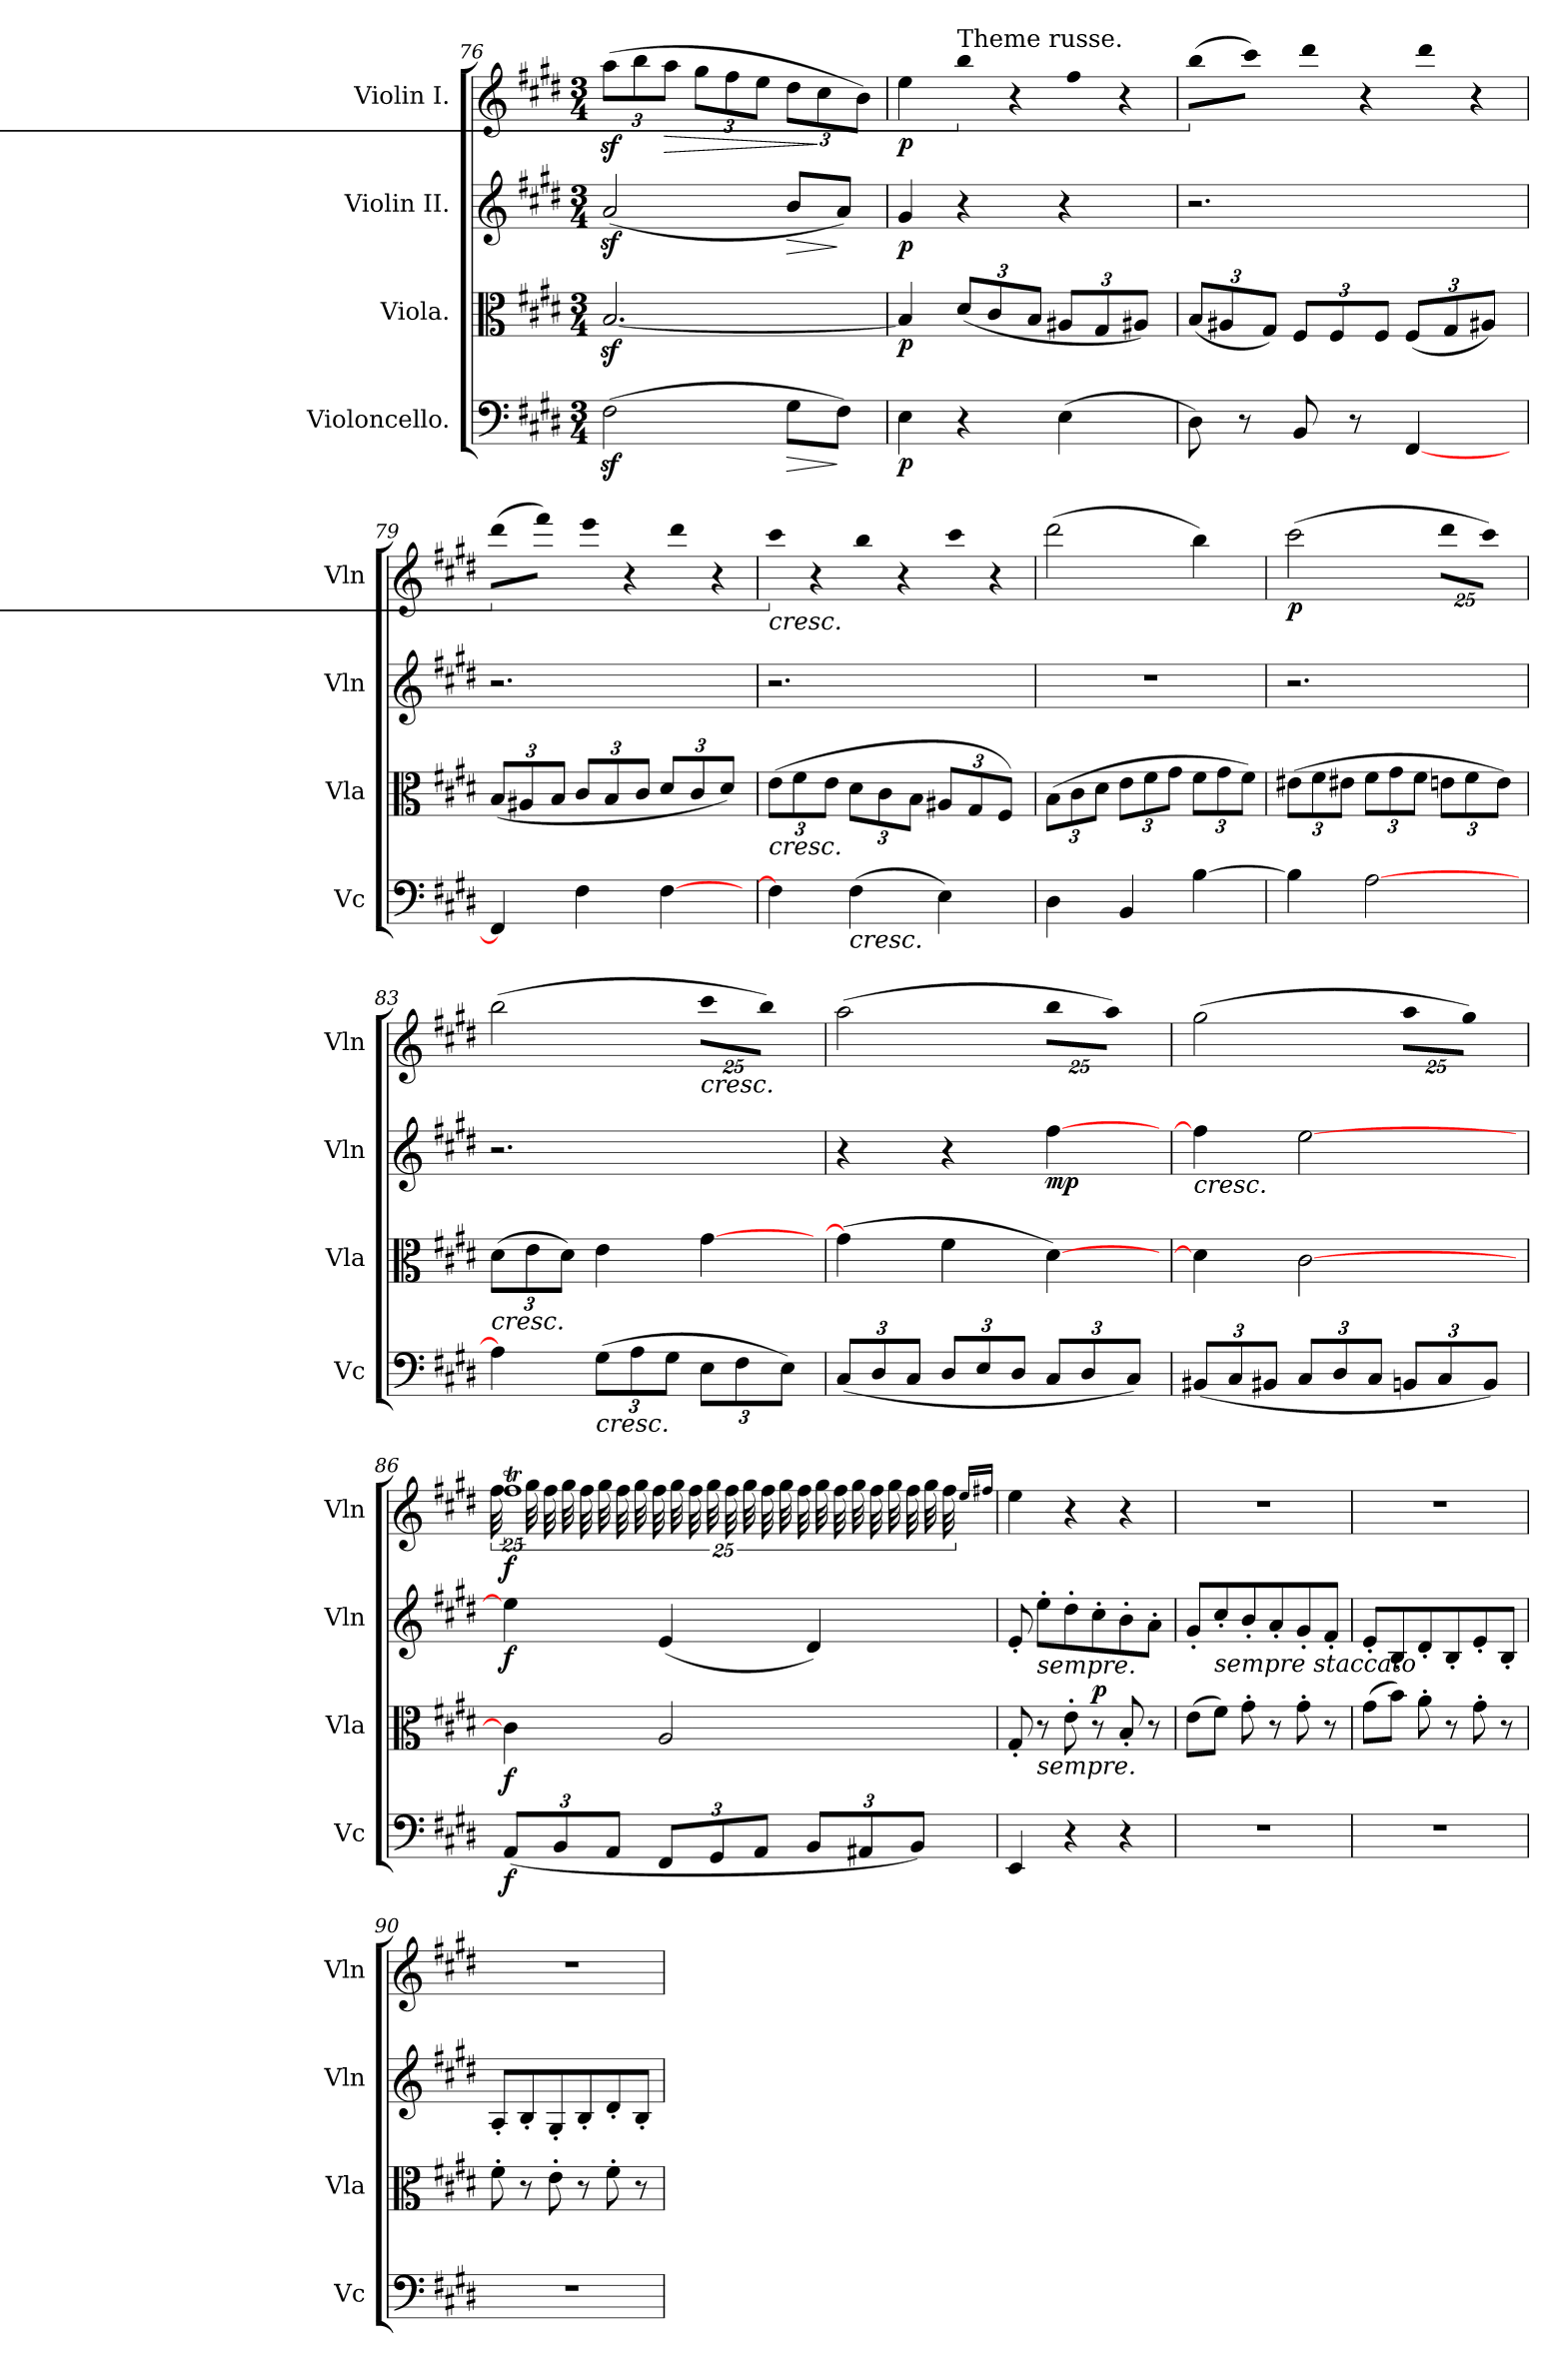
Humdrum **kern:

**kern	**dynam	**kern	**dynam	**kern	**dynam	**kern	**dynam
*part4	*part4	*part3	*part3	*part2	*part2	*part1	*part1
*staff4	*staff4	*staff3	*staff3	*staff2	*staff2	*staff1	*staff1
*I"Violoncello.	*	*I"Viola.	*	*I"Violin II.	*	*I"Violin I.	*
*I'Vc	*	*I'Vla	*	*I'Vln	*	*I'Vln	*
*clefF4	*	*clefC3	*	*clefG2	*	*clefG2	*
*k[f#c#g#d#]	*	*k[f#c#g#d#]	*	*k[f#c#g#d#]	*	*k[f#c#g#d#]	*
*E:	*	*E:	*	*E:	*	*E:	*
*M3/4	*	*M3/4	*	*M3/4	*	*M3/4	*
=76	=76	=76	=76	=76	=76	=76	=76
(2F#z<\	.	[2.Bz</	.	(2az</	.	(12aaz<\L	.
.	.	.	.	.	.	12bb\	.
!	!	!	!	!	!	!	!LO:HP:b
.	.	.	.	.	.	12aa\J	>
.	.	.	.	.	.	12gg#\L	.
.	.	.	.	.	.	12ff#\	.
.	.	.	.	.	.	12ee\J	.
!	!LO:HP:b	!	!	!	!LO:HP:b	!	!
8G#\L	>	.	.	8b/L	>	12dd#\L	.
.	.	.	.	.	.	12cc#\	]
8F#\J)	]	.	.	8a/J)	]	.	.
.	.	.	.	.	.	12b\J)	.
=77	=77	=77	=77	=77	=77	=77	=77
!	!LO:DY:b	!	!LO:DY:b	!	!LO:DY:b	!	!LO:DY:b
4E\	p	4B/]	p	4g#/	p	4ee\	p
!	!	!	!	!	!	!LO:TX:a:t=Theme russe.	!
!	!	!	!	!	!	!LO:N:vis=8	!
4r	.	(<12d#/L	.	4r	.	100%13bb\	.
.	.	12c#/	.	.	.	.	.
!	!	!	!	!	!	!LO:N:vis=8	!
.	.	.	.	.	.	100%13r	.
.	.	12B/J	.	.	.	.	.
(4E\	.	12A#X/L	.	4r	.	.	.
!	!	!	!	!	!	!LO:N:vis=8	!
.	.	.	.	.	.	100%13ff#\	.
.	.	12G#/	.	.	.	.	.
!	!	!	!	!	!	!LO:N:vis=8	!
.	.	.	.	.	.	100%13r	.
.	.	12A#X/J)	.	.	.	.	.
50ryy	.	50ryy	.	50ryy	.	.	.
!!LO:LB:g=z
=78	=78	=78	=78	=78	=78	=78	=78
!	!	!	!	!	!	!LO:N:vis=8	!
8D#\)	.	(12B/L	.	2.r	.	(100%13bb\L	.
.	.	12A#X/	.	.	.	.	.
8r	.	.	.	.	.	.	.
!	!	!	!	!	!	!LO:N:vis=8	!
.	.	.	.	.	.	100%13ccc#\J)	.
.	.	12G#/J)	.	.	.	.	.
8BB/	.	12F#/L	.	.	.	.	.
!	!	!	!	!	!	!LO:N:vis=8	!
.	.	.	.	.	.	100%13ddd#\	.
.	.	12F#/	.	.	.	.	.
8r	.	.	.	.	.	.	.
!	!	!	!	!	!	!LO:N:vis=8	!
.	.	.	.	.	.	100%13r	.
.	.	12F#/J	.	.	.	.	.
[4FF#/	.	(12F#/L	.	.	.	.	.
!	!	!	!	!	!	!LO:N:vis=8	!
.	.	.	.	.	.	100%13ddd#\	.
.	.	12G#/	.	.	.	.	.
!	!	!	!	!	!	!LO:N:vis=8	!
.	.	.	.	.	.	100%13r	.
.	.	12A#X/J)	.	.	.	.	.
100%3ryy	.	100%3ryy	.	100%3ryy	.	.	.
=79	=79	=79	=79	=79	=79	=79	=79
!	!	!	!	!	!	!LO:N:vis=8	!
4FF#/]	.	(<12B/L	.	2.r	.	(100%13ddd#\L	.
.	.	12A#X/	.	.	.	.	.
!	!	!	!	!	!	!LO:N:vis=8	!
.	.	.	.	.	.	100%13fff#\J)	.
.	.	12B/J	.	.	.	.	.
4F#\	.	12c#/L	.	.	.	.	.
!	!	!	!	!	!	!LO:N:vis=8	!
.	.	.	.	.	.	100%13eee\	.
.	.	12B/	.	.	.	.	.
!	!	!	!	!	!	!LO:N:vis=8	!
.	.	.	.	.	.	100%13r	.
.	.	12c#/J	.	.	.	.	.
[4F#\	.	12d#/L	.	.	.	.	.
!	!	!	!	!	!	!LO:N:vis=8	!
.	.	.	.	.	.	100%13ddd#\	.
.	.	12c#/	.	.	.	.	.
!	!	!	!	!	!	!LO:N:vis=8	!
.	.	.	.	.	.	100%13r	.
.	.	12d#/J)	.	.	.	.	.
100%3ryy	.	100%3ryy	.	100%3ryy	.	.	.
=80	=80	=80	=80	=80	=80	=80	=80
!	!	!	!	!	!	!LO:TX:b:i:t=cresc.	!
!	!	!LO:TX:b:i:t=cresc.	!	!	!	!	!
!	!	!	!	!	!	!LO:N:vis=8	!
4F#\]	.	(12e\L	.	2.r	.	100%13ccc#\	.
.	.	12f#\	.	.	.	.	.
!	!	!	!	!	!	!LO:N:vis=8	!
.	.	.	.	.	.	100%13r	.
.	.	12e\J	.	.	.	.	.
!LO:TX:b:i:t=cresc.	!	!	!	!	!	!	!
(4F#\	.	12d#\L	.	.	.	.	.
!	!	!	!	!	!	!LO:N:vis=8	!
.	.	.	.	.	.	100%13bb\	.
.	.	12c#\	.	.	.	.	.
!	!	!	!	!	!	!LO:N:vis=8	!
.	.	.	.	.	.	100%13r	.
.	.	12B\J	.	.	.	.	.
4E\)	.	12A#X/L	.	.	.	.	.
!	!	!	!	!	!	!LO:N:vis=8	!
.	.	.	.	.	.	100%13ccc#\	.
.	.	12G#/	.	.	.	.	.
!	!	!	!	!	!	!LO:N:vis=8	!
.	.	.	.	.	.	100%13r	.
.	.	12F#/J)	.	.	.	.	.
100%3ryy	.	100%3ryy	.	100%3ryy	.	.	.
=81	=81	=81	=81	=81	=81	=81	=81
4D#\	.	(12B\L	.	2.r	.	(2ddd#\	.
.	.	12c#\	.	.	.	.	.
.	.	12d#\J	.	.	.	.	.
4BB/	.	12e\L	.	.	.	.	.
.	.	12f#\	.	.	.	.	.
.	.	12g#\J	.	.	.	.	.
[4B\	.	12f#\L	.	.	.	4bb\)	.
.	.	12g#\	.	.	.	.	.
.	.	12f#\J)	.	.	.	.	.
=82	=82	=82	=82	=82	=82	=82	=82
!	!	!	!	!	!	!	!LO:DY:b
4B\]	.	(12e#X\L	.	2.r	.	(2ccc#\	p
.	.	12f#\	.	.	.	.	.
.	.	12e#X\J	.	.	.	.	.
[2A\	.	12f#\L	.	.	.	.	.
.	.	12g#\	.	.	.	.	.
.	.	12f#\J	.	.	.	.	.
!	!	!	!	!	!	!LO:N:vis=8	!
.	.	12en\L	.	.	.	100%13ddd#\L	.
.	.	12f#\	.	.	.	.	.
!	!	!	!	!	!	!LO:N:vis=8	!
.	.	.	.	.	.	100%13ccc#\J)	.
.	.	12e\J)	.	.	.	.	.
100ryy	.	100ryy	.	100ryy	.	.	.
=83	=83	=83	=83	=83	=83	=83	=83
!	!	!LO:TX:b:i:t=cresc.	!	!	!	!	!
4A\]	.	(12d#\L	.	2.r	.	(2bb\	.
.	.	12e\	.	.	.	.	.
.	.	12d#\J)	.	.	.	.	.
!LO:TX:b:i:t=cresc.	!	!	!	!	!	!	!
(12G#\L	.	4e\	.	.	.	.	.
12A\	.	.	.	.	.	.	.
12G#\J	.	.	.	.	.	.	.
!	!	!	!	!	!	!LO:TX:b:i:t=cresc.	!
!	!	!	!	!	!	!LO:N:vis=8	!
12E\L	.	[4g#\	.	.	.	100%13ccc#\L	.
12F#\	.	.	.	.	.	.	.
!	!	!	!	!	!	!LO:N:vis=8	!
.	.	.	.	.	.	100%13bb\J)	.
12E\J)	.	.	.	.	.	.	.
100ryy	.	100ryy	.	100ryy	.	.	.
!!LO:LB:g=z
=84	=84	=84	=84	=84	=84	=84	=84
(<12C#/L	.	(4g#\]	.	4r	.	(2aa\	.
12D#/	.	.	.	.	.	.	.
12C#/J	.	.	.	.	.	.	.
12D#/L	.	4f#\	.	4r	.	.	.
12E/	.	.	.	.	.	.	.
12D#/J	.	.	.	.	.	.	.
!	!	!	!	!	!LO:DY:b	!LO:N:vis=8	!
12C#/L	.	[4d#\)	.	[4ff#\	mp	100%13bb\L	.
12D#/	.	.	.	.	.	.	.
!	!	!	!	!	!	!LO:N:vis=8	!
.	.	.	.	.	.	100%13aa\J)	.
12C#/J)	.	.	.	.	.	.	.
100ryy	.	100ryy	.	100ryy	.	.	.
=85	=85	=85	=85	=85	=85	=85	=85
!	!	!	!	!LO:TX:b:i:t=cresc.	!	!	!
(12BB#X/L	.	4d#\]	.	4ff#\]	.	(2gg#\	.
12C#/	.	.	.	.	.	.	.
12BB#X/J	.	.	.	.	.	.	.
12C#/L	.	[2c#\	.	[2ee\	.	.	.
12D#/	.	.	.	.	.	.	.
12C#/J	.	.	.	.	.	.	.
!	!	!	!	!	!	!LO:N:vis=8	!
12BBn/L	.	.	.	.	.	100%13aa\L	.
12C#/	.	.	.	.	.	.	.
!	!	!	!	!	!	!LO:N:vis=8	!
.	.	.	.	.	.	100%13gg#\J)	.
12BB/J)	.	.	.	.	.	.	.
100ryy	.	100ryy	.	100ryy	.	.	.
=86	=86	=86	=86	=86	=86	=86	=86
!	!LO:DY:b	!	!LO:DY:b	!	!LO:DY:b	!LO:N:vis=2.	!LO:DY:b
*	*	*	*	*	*	*^	*
(12AA/L	f	4c#\]	f	4ee\]	f	25%19ff#T\	100%3ff#\	f
.	.	.	.	.	.	.	100%3gg#\	.
.	.	.	.	.	.	.	100%3ff#\	.
12BB/	.	.	.	.	.	.	.	.
.	.	.	.	.	.	.	100%3gg#\	.
.	.	.	.	.	.	.	100%3ff#\	.
.	.	.	.	.	.	.	100%3gg#\	.
12AA/J	.	.	.	.	.	.	.	.
.	.	.	.	.	.	.	100%3ff#\	.
.	.	.	.	.	.	.	100%3gg#\	.
.	.	.	.	.	.	.	100%3ff#\	.
12FF#/L	.	2A/	.	(4e/	.	.	.	.
.	.	.	.	.	.	.	100%3gg#\	.
.	.	.	.	.	.	.	100%3ff#\	.
.	.	.	.	.	.	.	100%3gg#\	.
12GG#/	.	.	.	.	.	.	.	.
.	.	.	.	.	.	.	100%3ff#\	.
.	.	.	.	.	.	.	100%3gg#\	.
12AA/J	.	.	.	.	.	.	.	.
.	.	.	.	.	.	.	100%3ff#\	.
.	.	.	.	.	.	.	100%3gg#\	.
.	.	.	.	.	.	.	100%3ff#\	.
12BB/L	.	.	.	4d#/)	.	.	.	.
.	.	.	.	.	.	.	100%3gg#\	.
.	.	.	.	.	.	.	100%3ff#\	.
.	.	.	.	.	.	.	100%3gg#\	.
12AA#X/	.	.	.	.	.	.	.	.
.	.	.	.	.	.	.	100%3ff#\	.
.	.	.	.	.	.	.	100%3gg#\	.
.	.	.	.	.	.	.	100%3ff#\	.
12BB/J)	.	.	.	.	.	.	.	.
.	.	.	.	.	.	.	100%3gg#\	.
.	.	.	.	.	.	.	100%3ff#\	.
100ryy	.	100ryy	.	100ryy	.	.	100ryy	.
*	*	*	*	*	*	*v	*v	*
.	.	.	.	.	.	16qee/LL	.
.	.	.	.	.	.	16qff#X/JJ	.
=87	=87	=87	=87	=87	=87	=87	=87
4EE/	.	8G#'/	.	8e'/	.	4ee\	.
!	!	!	!	!LO:TX:b:i:t=sempre.	!	!	!
!	!	!LO:TX:b:i:t=sempre.	!	!	!	!	!
.	.	8r	.	8ee'\L	.	.	.
4r	.	8e'\	.	8dd#'\	.	4r	.
!	!	!	!LO:DY:a	!	!	!	!
.	.	8r	p	8cc#'\	.	.	.
4r	.	8B'/	.	8b'\	.	4r	.
.	.	8r	.	8a'\J	.	.	.
=88	=88	=88	=88	=88	=88	=88	=88
2.r	.	(8e\L	.	8g#'/L	.	2.r	.
!	!	!	!	!LO:TX:b:i:t=sempre staccato	!	!	!
.	.	8f#\J)	.	8cc#'/	.	.	.
.	.	8g#'\	.	8b'/	.	.	.
.	.	8r	.	8a'/	.	.	.
.	.	8g#'\	.	8g#'/	.	.	.
.	.	8r	.	8f#'/J	.	.	.
=89	=89	=89	=89	=89	=89	=89	=89
2.r	.	(8g#\L	.	8e'/L	.	2.r	.
.	.	8b\J)	.	8B'/	.	.	.
.	.	8a'\	.	8d#'/	.	.	.
.	.	8r	.	8B'/	.	.	.
.	.	8g#'\	.	8e'/	.	.	.
.	.	8r	.	8B'/J	.	.	.
=90	=90	=90	=90	=90	=90	=90	=90
2.r	.	8f#'\	.	8A'/L	.	2.r	.
.	.	8r	.	8B'/	.	.	.
.	.	8e'\	.	8G#'/	.	.	.
.	.	8r	.	8B'/	.	.	.
.	.	8f#'\	.	8d#'/	.	.	.
.	.	8r	.	8B'/J	.	.	.
=	=	=	=	=	=	=	=
*-	*-	*-	*-	*-	*-	*-	*-
